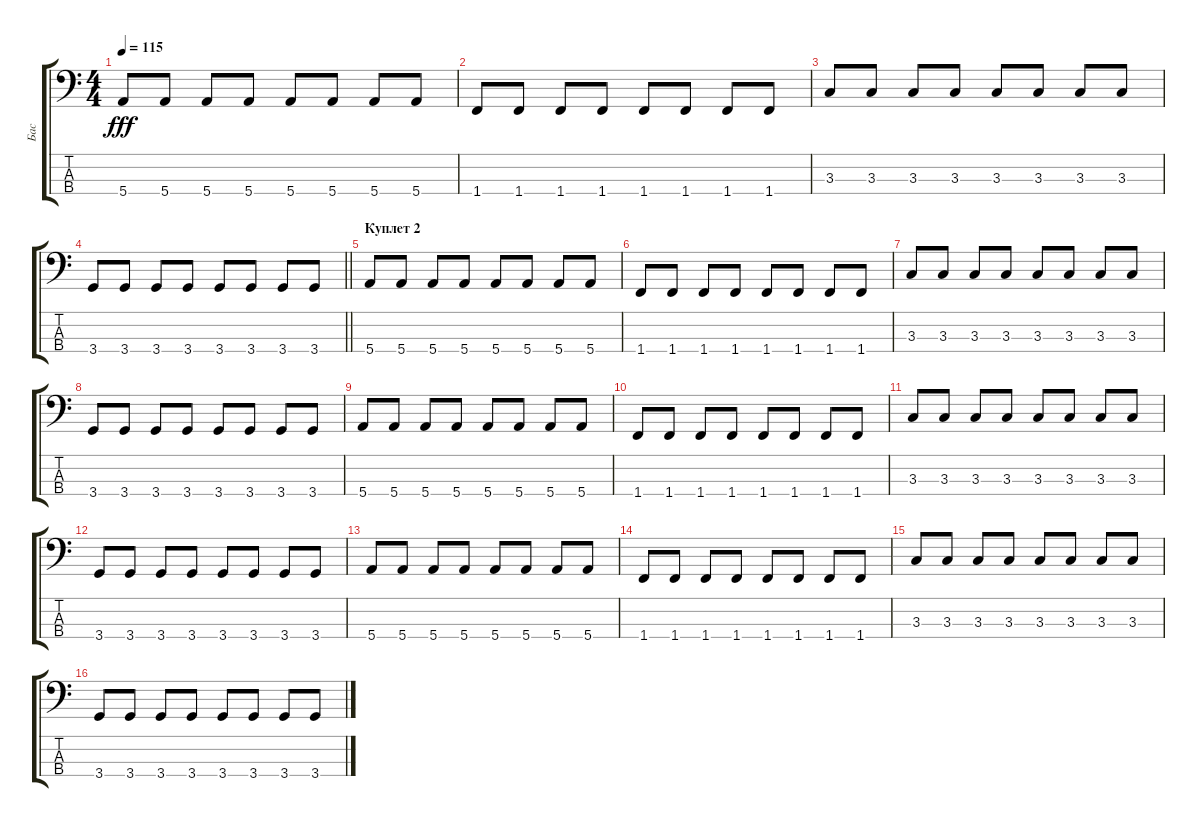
\track ("Бас" "Бас") {instrument electricbassfinger}
\staff {score tabs}
\tuning (G2 D2 A1 E1) {hide}
\ts (4 4)
\tempo 115
\clef f4
\ks c
5.4.8{dy fff} 5.4.8 5.4.8 5.4.8 5.4.8 5.4.8 5.4.8 5.4.8 |
1.4.8 1.4.8 1.4.8 1.4.8 1.4.8 1.4.8 1.4.8 1.4.8 |
3.3.8 3.3.8 3.3.8 3.3.8 3.3.8 3.3.8 3.3.8 3.3.8 |
\barLineRight lightlight
3.4.8 3.4.8 3.4.8 3.4.8 3.4.8 3.4.8 3.4.8 3.4.8 |
\section ("" "Куплет 2")
5.4.8 5.4.8 5.4.8 5.4.8 5.4.8 5.4.8 5.4.8 5.4.8 |
1.4.8 1.4.8 1.4.8 1.4.8 1.4.8 1.4.8 1.4.8 1.4.8 |
3.3.8 3.3.8 3.3.8 3.3.8 3.3.8 3.3.8 3.3.8 3.3.8 |
3.4.8 3.4.8 3.4.8 3.4.8 3.4.8 3.4.8 3.4.8 3.4.8 |
5.4.8 5.4.8 5.4.8 5.4.8 5.4.8 5.4.8 5.4.8 5.4.8 |
1.4.8 1.4.8 1.4.8 1.4.8 1.4.8 1.4.8 1.4.8 1.4.8 |
3.3.8 3.3.8 3.3.8 3.3.8 3.3.8 3.3.8 3.3.8 3.3.8 |
3.4.8 3.4.8 3.4.8 3.4.8 3.4.8 3.4.8 3.4.8 3.4.8 |
5.4.8 5.4.8 5.4.8 5.4.8 5.4.8 5.4.8 5.4.8 5.4.8 |
1.4.8 1.4.8 1.4.8 1.4.8 1.4.8 1.4.8 1.4.8 1.4.8 |
3.3.8 3.3.8 3.3.8 3.3.8 3.3.8 3.3.8 3.3.8 3.3.8 |
3.4.8 3.4.8 3.4.8 3.4.8 3.4.8 3.4.8 3.4.8 3.4.8
